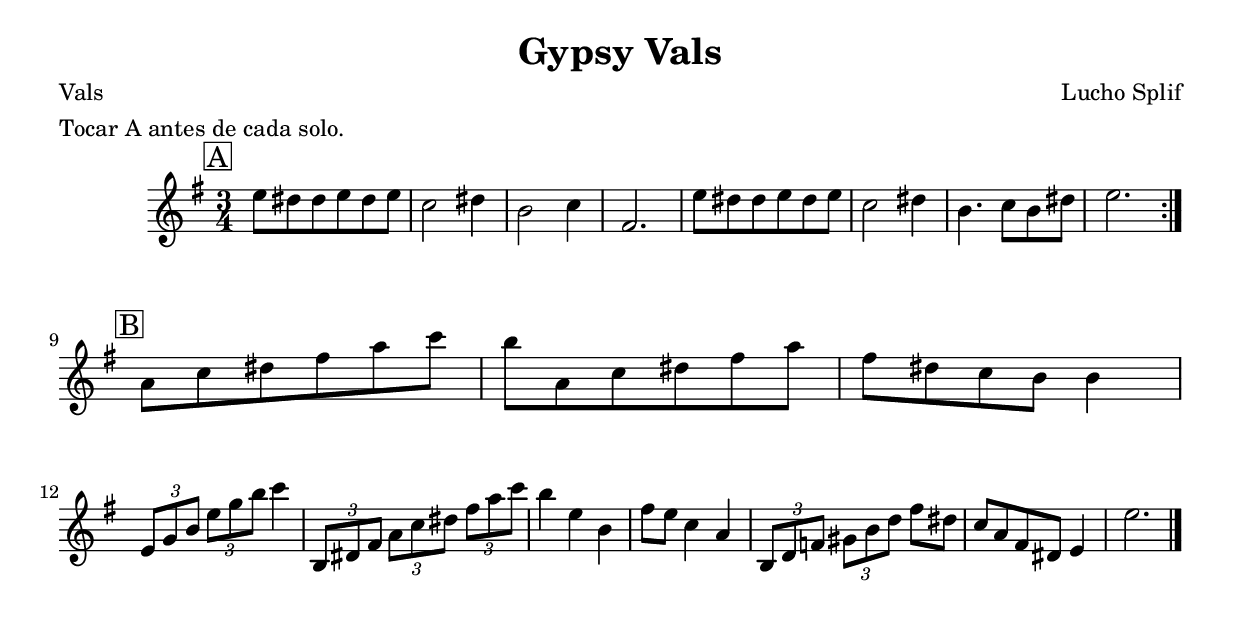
\include "headers.ly"

\header {
  title = "Gypsy Vals"
  composer = "Lucho Splif"
  poet = "Vals"
  meter = "Tocar A antes de cada solo."
}

cifrado =  \chords {
}

melo = \relative c'' {
  \time 3/4
  \key e \minor
  
  \mark \parteA
  \repeat volta 2 {
    e8 dis dis e dis e | c2 dis4 | b2 c4 | fis,2. | 
    e'8 dis dis e dis e | c2 dis4 | b4. c8 b dis | e2. |
  }
  \break
  
  \mark \parteB
  a,8 c dis fis a c | b a, c dis fis a | fis dis c b b4 |
  \break
  \tuplet 3/2 { e,8 g b } \tuplet 3/2 { e8 g b} c4 |
  \tuplet 3/2 { b,,8 dis fis } \tuplet 3/2 { a c dis } \tuplet 3/2 { fis a c } |
  b4 e, b | fis'8 e c4 a |
  \tuplet 3/2 { b,8 d f} \tuplet 3/2 { gis b d } fis dis | c a fis dis e4 |
  e'2.
  
  \fin
  
}

<<
  \cifrado
  \melo
>>